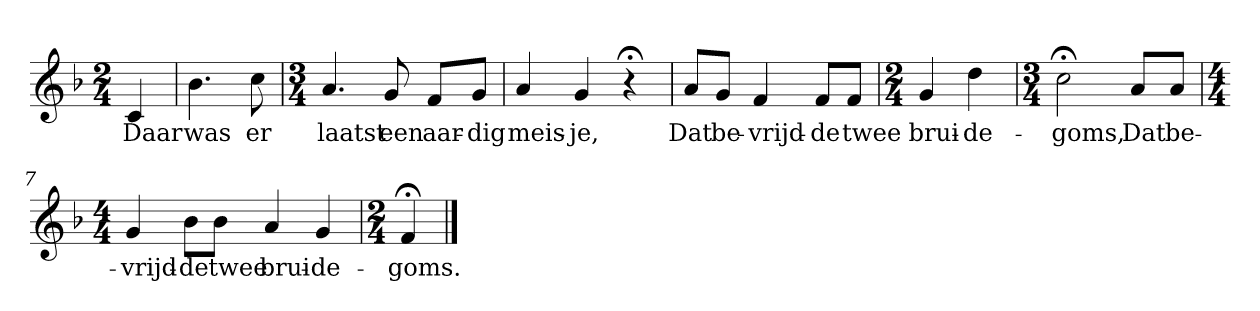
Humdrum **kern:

**kern	**text
*part1	*part1
*staff1	*staff1
*k[b-]	*
*F:	*
*M2/4	*
*MM120	*
=	=
4c	Daar
=1	=1
4.b-	was
8cc	er
=2	=2
*M3/4	*
4.a	laatst
8g	een
8fL	aar-
8gJ	-dig
=3	=3
4a	meis-
4g	-je,
4r;<	.
=4	=4
8aL	Dat
8gJ	be-
4f	-vrijd-
8fL	-de
8fJ	twee
=5	=5
*M2/4	*
4g	brui-
4dd	-de-
=6	=6
*M3/4	*
2cc;<	-goms,
8aL	Dat
8aJ	be-
=7	=7
*M4/4	*
4g	-vrijd-
8b-L	-de
8b-J	twee
4a	brui-
4g	-de-
=8	=8
*M2/4	*
4f;<	-goms.
==	==
*-	*-
